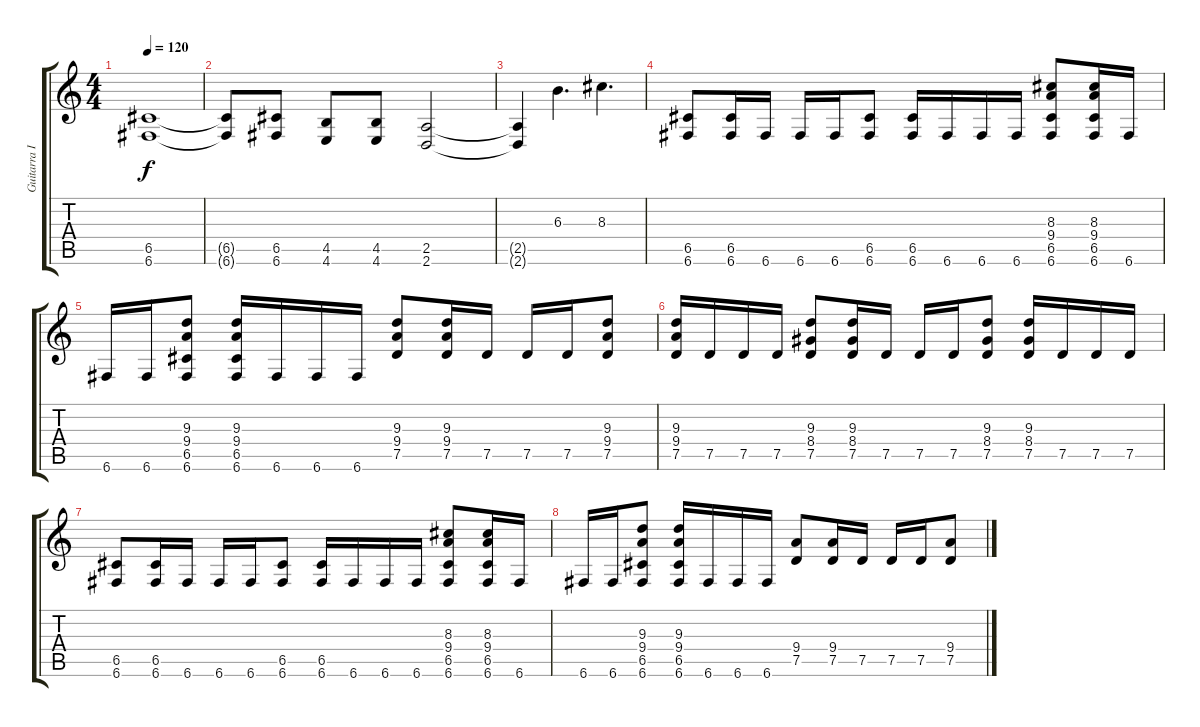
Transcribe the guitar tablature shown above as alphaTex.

\track ("Guitarra I" "Guitarra I") {instrument distortionguitar}
\staff {score tabs}
\tuning (D4 A3 F3 C3 G2 C2) {hide}
\ts (4 4)
\tempo 120
\clef g2
\ks c
(6.5 6.6).1{dy f} |
(6.5{t} 6.6{t}).8 (6.5 6.6).8 (4.5 4.6).8 (4.5 4.6).8 (2.5 2.6).2 |
(2.5{t} 2.6{t}).4 6.3.4{d} 8.3.4{d} |
(6.5 6.6).8 (6.5 6.6).16 6.6.16 6.6.16 6.6.16 (6.5 6.6).8 (6.5 6.6).16 6.6.16 6.6.16 6.6.16 (8.3 9.4 6.5 6.6).8 (8.3 9.4 6.5 6.6).16 6.6.16 |
6.6.16 6.6.16 (9.3 9.4 6.5 6.6).8 (9.3 9.4 6.5 6.6).16 6.6.16 6.6.16 6.6.16 (9.3 9.4 7.5).8 (9.3 9.4 7.5).16 7.5.16 7.5.16 7.5.16 (9.3 9.4 7.5).8 |
(9.3 9.4 7.5).16 7.5.16 7.5.16 7.5.16 (9.3 8.4 7.5).8 (9.3 8.4 7.5).16 7.5.16 7.5.16 7.5.16 (9.3 8.4 7.5).8 (9.3 8.4 7.5).16 7.5.16 7.5.16 7.5.16 |
(6.5 6.6).8 (6.5 6.6).16 6.6.16 6.6.16 6.6.16 (6.5 6.6).8 (6.5 6.6).16 6.6.16 6.6.16 6.6.16 (8.3 9.4 6.5 6.6).8 (8.3 9.4 6.5 6.6).16 6.6.16 |
6.6.16 6.6.16 (9.3 9.4 6.5 6.6).8 (9.3 9.4 6.5 6.6).16 6.6.16 6.6.16 6.6.16 (9.4 7.5).8 (9.4 7.5).16 7.5.16 7.5.16 7.5.16 (9.4 7.5).8
